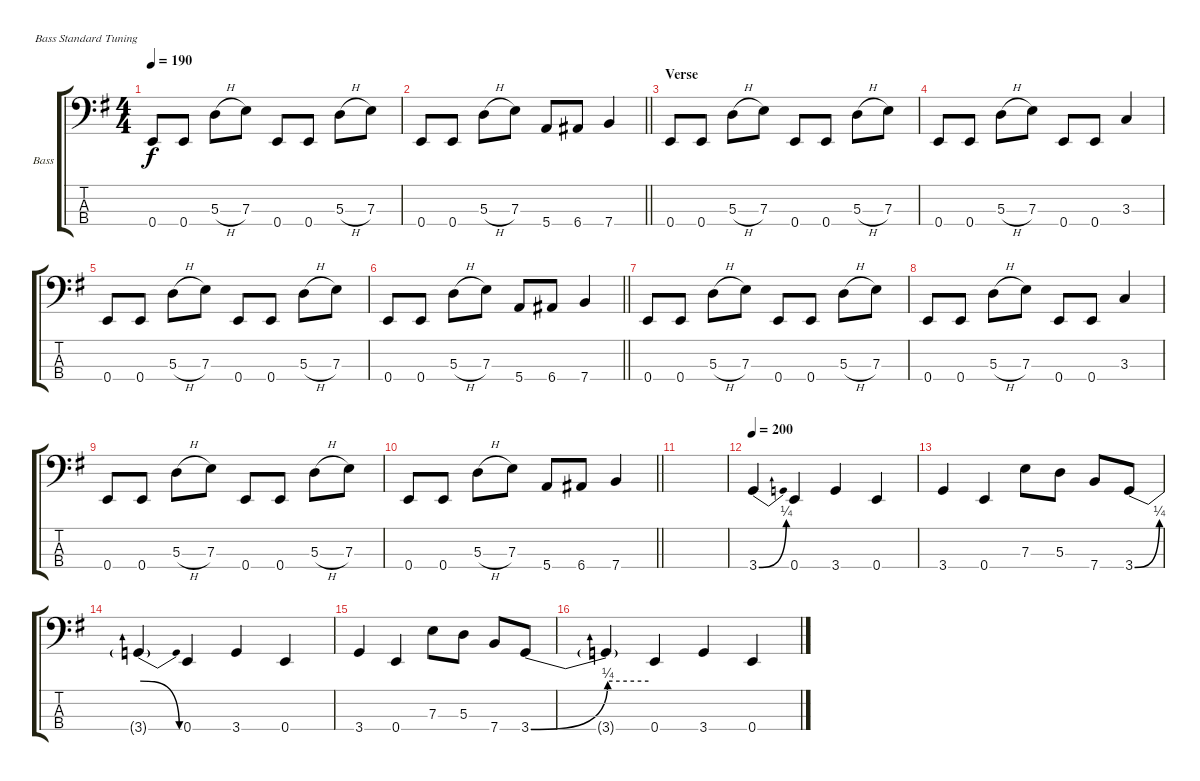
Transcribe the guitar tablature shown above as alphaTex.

\bracketExtendMode groupsimilarinstruments
\firstSystemTrackNameOrientation horizontal
\otherSystemsTrackNameOrientation horizontal
\track ("Bass" "Bass") {instrument electricbassfinger}
\staff {score tabs}
\tuning (G2 D2 A1 E1)
\ts (4 4)
\tempo 190
\clef f4
\scale
0.322581
\ks g
0.4.8{dy f} 0.4.8 5.3{h}.8 7.3.8 0.4.8 0.4.8 5.3{h}.8 7.3.8 |
\scale
0.354839
\barLineRight lightlight
0.4.8 0.4.8 5.3{h}.8 7.3.8 5.4.8 6.4.8 7.4.4 |
\section ("" "Verse")
\scale
0.322581 0.4.8 0.4.8 5.3{h}.8 7.3.8 0.4.8 0.4.8 5.3{h}.8 7.3.8 |
\scale
0.308642 0.4.8 0.4.8 5.3{h}.8 7.3.8 0.4.8 0.4.8 3.3.4 |
\scale
0.329218 0.4.8 0.4.8 5.3{h}.8 7.3.8 0.4.8 0.4.8 5.3{h}.8 7.3.8 |
\scale
0.36214
\barLineRight lightlight
0.4.8 0.4.8 5.3{h}.8 7.3.8 5.4.8 6.4.8 7.4.4 |
\scale
0.340426 0.4.8 0.4.8 5.3{h}.8 7.3.8 0.4.8 0.4.8 5.3{h}.8 7.3.8 |
\scale
0.319149 0.4.8 0.4.8 5.3{h}.8 7.3.8 0.4.8 0.4.8 3.3.4 |
\scale
0.340426 0.4.8 0.4.8 5.3{h}.8 7.3.8 0.4.8 0.4.8 5.3{h}.8 7.3.8 |
\scale
0.49162
\barLineRight lightlight
0.4.8 0.4.8 5.3{h}.8 7.3.8 5.4.8 6.4.8 7.4.4 |
\scale
0.173184 |
\tempo 200
\scale
0.335196 3.4{be (bend 0 0 60 1)}.4 0.4.4 3.4.4 0.4.4 |
\scale
0.35 3.4.4 0.4.4 7.3.8 5.3.8 7.4.8 3.4{be (bend 0 0 60 1)}.8 |
\scale
0.3 3.4{be (release 0 1 60 0) t}.4 0.4.4 3.4.4 0.4.4 |
\scale
0.35 3.4.4 0.4.4 7.3.8 5.3.8 7.4.8 3.4{be (bend 0 0 60 1)}.8 |
\scale
0.275229 3.4{be (hold 0 1 60 1) t}.4 0.4.4 3.4.4 0.4.4
